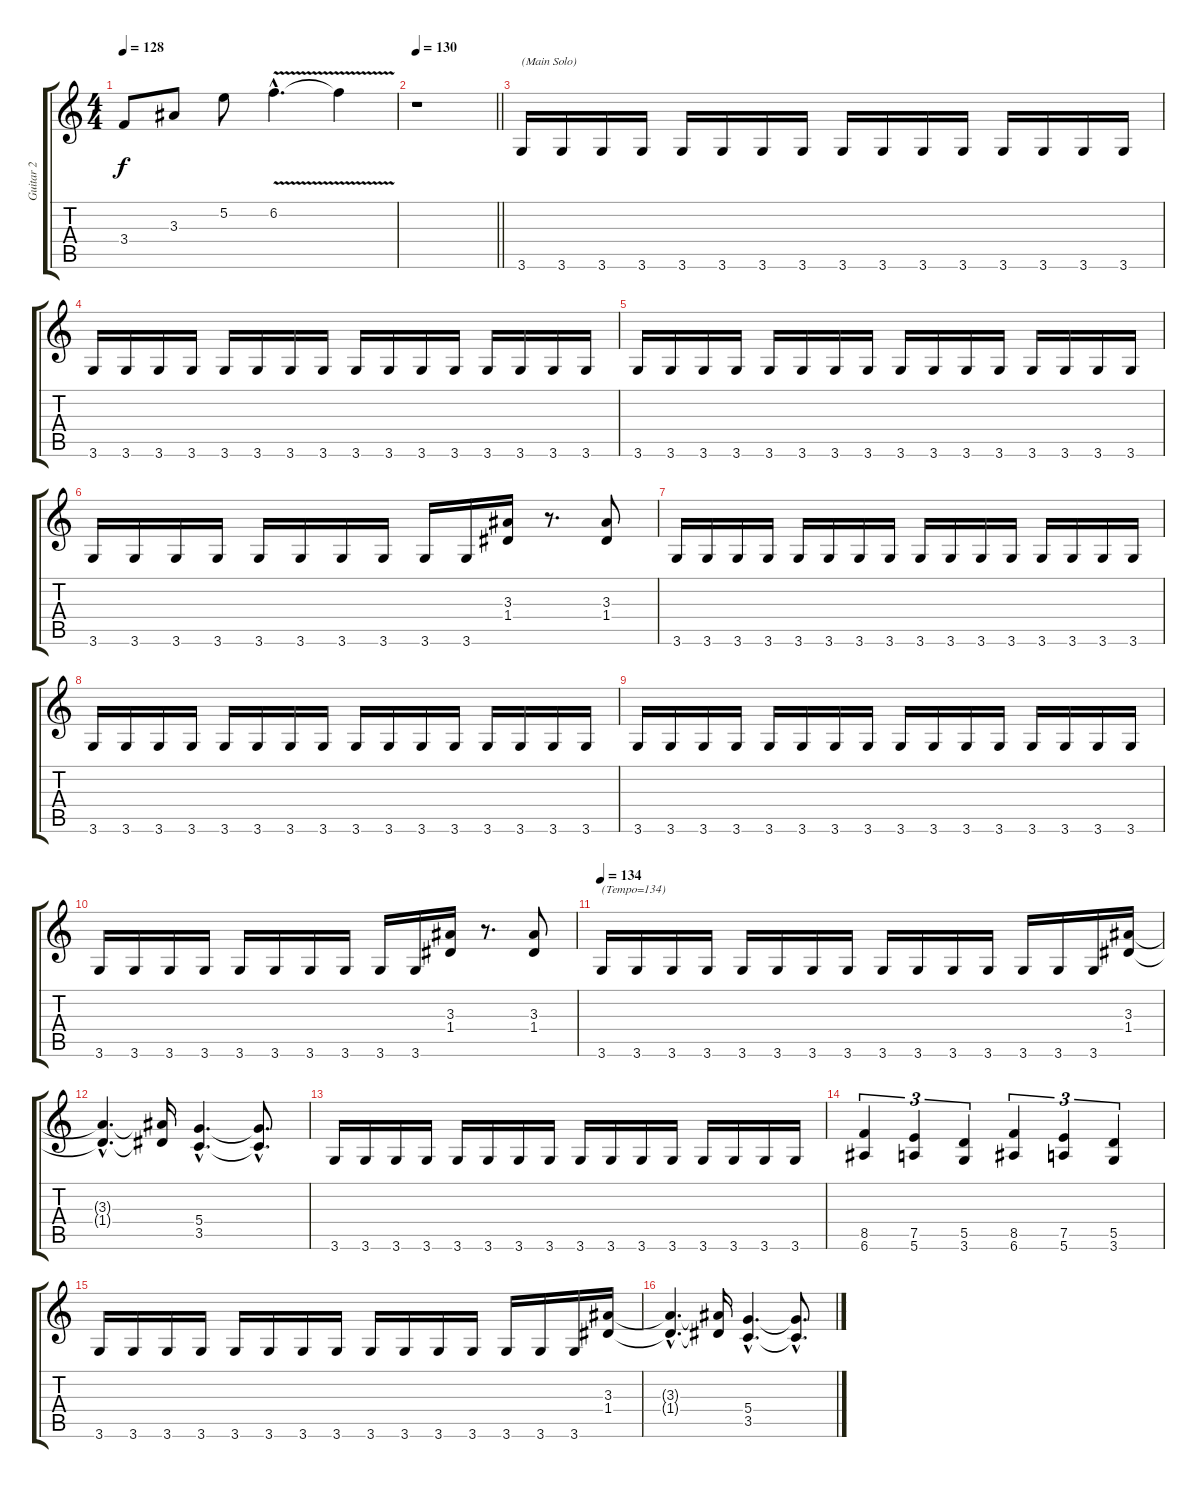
\track ("Guitar 2" "Guitar 2") {instrument distortionguitar}
\staff {score tabs}
\tuning (E4 B3 G3 D3 A2 E2) {hide}
\ts (4 4)
\tempo 128
\clef g2
\ks c
3.4.8{dy f} 3.3.8 5.2.8 6.2{v hac}.4{d} 6.2{t}.4 |
\tempo 130
\barLineRight lightlight
r.1 |
3.6.16{txt "(Main Solo)" volume 10} 3.6.16 3.6.16 3.6.16 3.6.16 3.6.16 3.6.16 3.6.16 3.6.16 3.6.16 3.6.16 3.6.16 3.6.16 3.6.16 3.6.16 3.6.16 |
3.6.16 3.6.16 3.6.16 3.6.16 3.6.16 3.6.16 3.6.16 3.6.16 3.6.16 3.6.16 3.6.16 3.6.16 3.6.16 3.6.16 3.6.16 3.6.16 |
3.6.16 3.6.16 3.6.16 3.6.16 3.6.16 3.6.16 3.6.16 3.6.16 3.6.16 3.6.16 3.6.16 3.6.16 3.6.16 3.6.16 3.6.16 3.6.16 |
3.6.16 3.6.16 3.6.16 3.6.16 3.6.16 3.6.16 3.6.16 3.6.16 3.6.16 3.6.16 (3.3 1.4).16 r.8{d} (3.3 1.4).8 |
3.6.16 3.6.16 3.6.16 3.6.16 3.6.16 3.6.16 3.6.16 3.6.16 3.6.16 3.6.16 3.6.16 3.6.16 3.6.16 3.6.16 3.6.16 3.6.16 |
3.6.16 3.6.16 3.6.16 3.6.16 3.6.16 3.6.16 3.6.16 3.6.16 3.6.16 3.6.16 3.6.16 3.6.16 3.6.16 3.6.16 3.6.16 3.6.16 |
3.6.16 3.6.16 3.6.16 3.6.16 3.6.16 3.6.16 3.6.16 3.6.16 3.6.16 3.6.16 3.6.16 3.6.16 3.6.16 3.6.16 3.6.16 3.6.16 |
3.6.16 3.6.16 3.6.16 3.6.16 3.6.16 3.6.16 3.6.16 3.6.16 3.6.16 3.6.16 (3.3 1.4).16 r.8{d} (3.3 1.4).8 |
\tempo 134
3.6.16{txt "(Tempo=134)"} 3.6.16 3.6.16 3.6.16 3.6.16 3.6.16 3.6.16 3.6.16 3.6.16 3.6.16 3.6.16 3.6.16 3.6.16 3.6.16 3.6.16 (3.3 1.4).16 |
(3.3{hac t} 1.4{hac t}).4{d} (3.3{t} 1.4{t}).16 (5.4{hac} 3.5{hac}).4{d} (5.4{hac t} 3.5{hac t}).8{d} |
3.6.16 3.6.16 3.6.16 3.6.16 3.6.16 3.6.16 3.6.16 3.6.16 3.6.16 3.6.16 3.6.16 3.6.16 3.6.16 3.6.16 3.6.16 3.6.16 |
(8.5 6.6).4{tu (3 2)} (7.5 5.6).4{tu (3 2)} (5.5 3.6).4{tu (3 2)} (8.5 6.6).4{tu (3 2)} (7.5 5.6).4{tu (3 2)} (5.5 3.6).4{tu (3 2)} |
3.6.16 3.6.16 3.6.16 3.6.16 3.6.16 3.6.16 3.6.16 3.6.16 3.6.16 3.6.16 3.6.16 3.6.16 3.6.16 3.6.16 3.6.16 (3.3 1.4).16 |
(3.3{hac t} 1.4{hac t}).4{d} (3.3{t} 1.4{t}).16 (5.4{hac} 3.5{hac}).4{d} (5.4{hac t} 3.5{hac t}).8{d}
